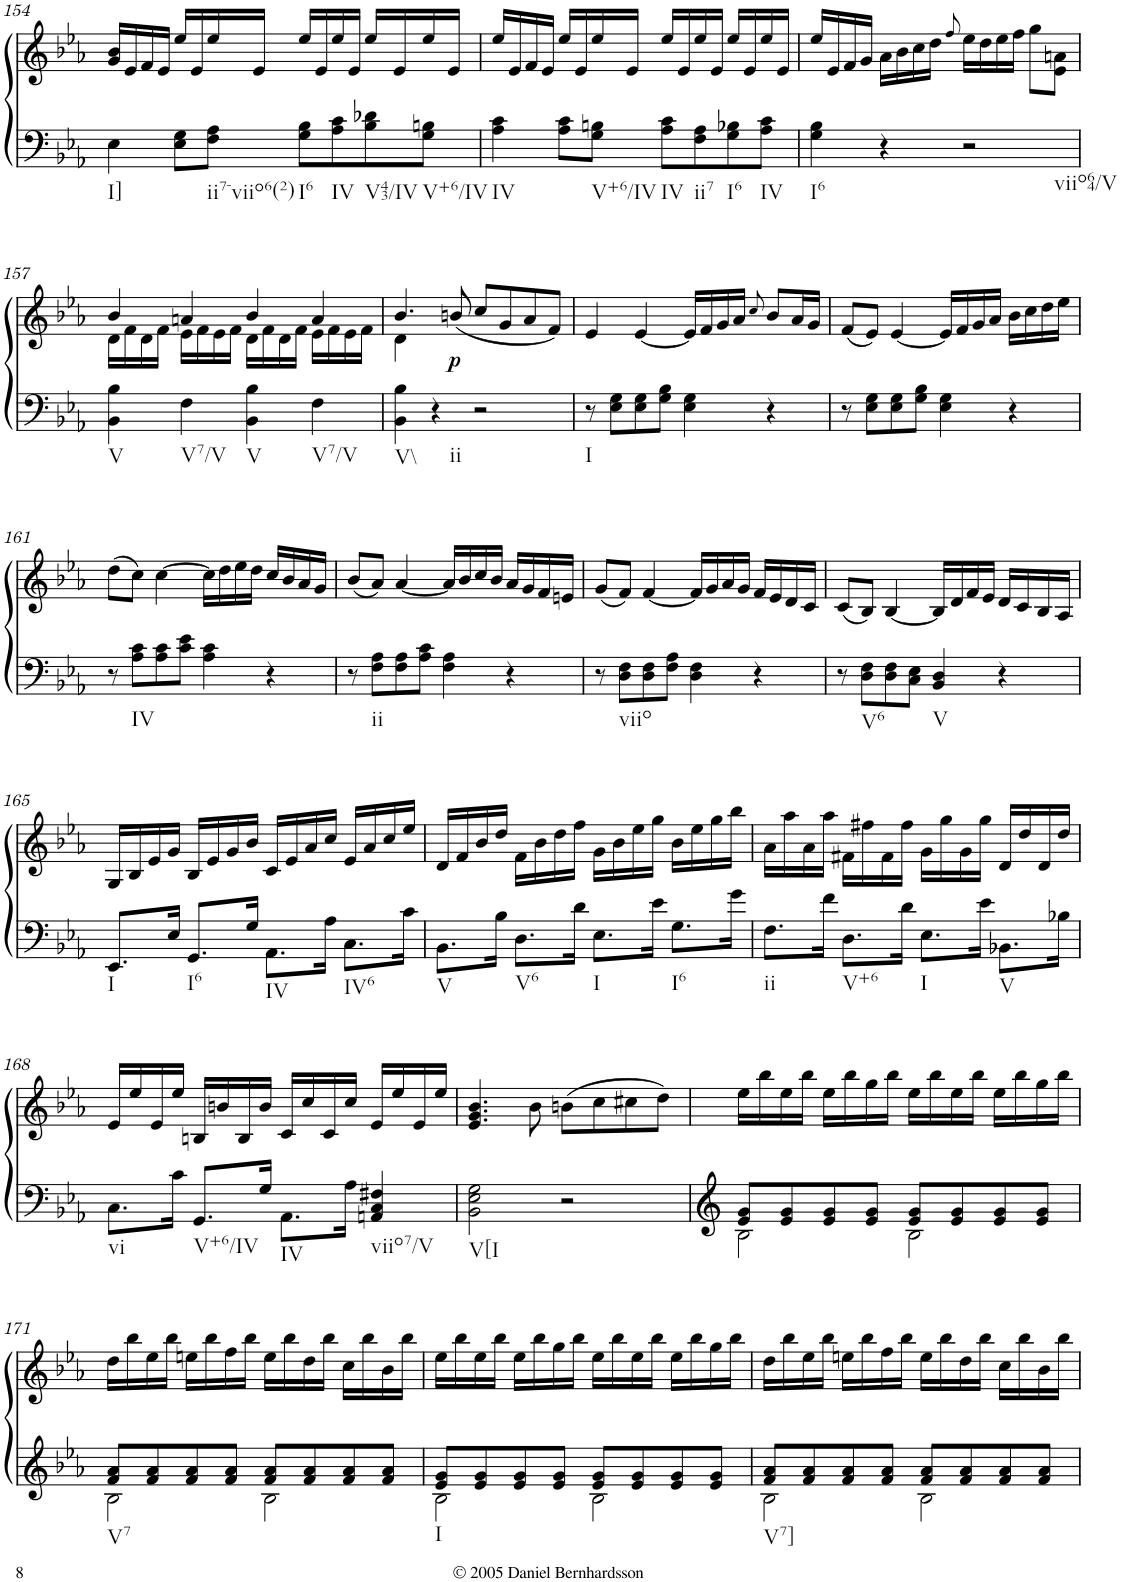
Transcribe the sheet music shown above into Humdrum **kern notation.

**kern	**kern	**dynam
*part1	*part1	*part1
*staff2	*staff1	*staff1/2
*I"Piano	*	*
*I'Pno.	*	*
!!LO:PB:g=z
*clefF4	*clefG2	*
*k[b-e-a-]	*k[b-e-a-]	*
*E-:	*E-:	*
*M4/4	*M4/4	*
*met(c)	*met(c)	*
=154	=154	=154
!LO:TX:b:t=I]	!	!
4E-\	16g/ 16b-/LL	.
.	16e-/	.
.	16f/	.
.	16e-/JJ	.
8E-\ 8G\L	16ee-/LL	.
.	16e-/	.
!LO:TX:b:t=ii7-viio6(2)	!	!
8F\ 8A-\J	16ee-/	.
.	16e-/JJ	.
!LO:TX:b:t=I6	!	!
8G\ 8B-\L	16ee-/LL	.
.	16e-/	.
!LO:TX:b:t=IV	!	!
8A-\ 8c\	16ee-/	.
.	16e-/JJ	.
!LO:TX:b:t=V43/IV	!	!
8B-\ 8d-X\	16ee-/LL	.
.	16e-/	.
!LO:TX:b:t=V+6/IV	!	!
8G\ 8Bn\J	16ee-/	.
.	16e-/JJ	.
=155	=155	=155
!LO:TX:b:t=IV	!	!
4A-\ 4c\	16ee-/LL	.
.	16e-/	.
.	16f/	.
.	16e-/JJ	.
8A-\ 8c\L	16ee-/LL	.
.	16e-/	.
!LO:TX:b:t=V+6/IV	!	!
8G\ 8Bn\J	16ee-/	.
.	16e-/JJ	.
!LO:TX:b:t=IV	!	!
8A-\ 8c\L	16ee-/LL	.
.	16e-/	.
!LO:TX:b:t=ii7	!	!
8F\ 8A-\	16ee-/	.
.	16e-/JJ	.
!LO:TX:b:t=I6	!	!
8G\ 8B-X\	16ee-/LL	.
.	16e-/	.
!LO:TX:b:t=IV	!	!
8A-\ 8c\J	16ee-/	.
.	16e-/JJ	.
=156	=156	=156
!LO:TX:b:t=I6	!	!
4G\ 4B-\	16ee-/LL	.
.	16e-/	.
.	16f/	.
.	16g/JJ	.
4r	16a-\LL	.
.	16b-\	.
.	16cc\	.
.	16dd\JJ	.
.	8qff/	.
!LO:TX:b:t=viio64/V	!	!
2r	16ee-\LL	.
.	16dd\	.
.	16ee-\	.
.	16ff\JJ	.
.	8gg\L	.
.	8e-\ 8an\J	.
!!LO:LB:g=z
=157	=157	=157
*	*^	*
!LO:TX:b:t=V	!	!	!
4BB-\ 4B-\	4b-/	16d\LL	.
.	.	16f\	.
.	.	16d\	.
.	.	16f\JJ	.
!LO:TX:b:t=V7/V	!	!	!
4F\	4an/	16e-\LL	.
.	.	16f\	.
.	.	16e-\	.
.	.	16f\JJ	.
!LO:TX:b:t=V	!	!	!
4BB-\ 4B-\	4b-/	16d\LL	.
.	.	16f\	.
.	.	16d\	.
.	.	16f\JJ	.
!LO:TX:b:t=V7/V	!	!	!
4F\	4a/	16e-\LL	.
.	.	16f\	.
.	.	16e-\	.
.	.	16f\JJ	.
=158	=158	=158	=158
!LO:TX:b:t=V\\	!	!	!
4BB-\ 4B-\	4.b-/	4d\	.
!LO:TX:b:t=ii	!	!	!
4r	.	4ryy	.
!	!	!	!LO:DY:b
.	(8bn/	.	p
2r	8cc/L	2ryy	.
.	8g/	.	.
.	8a-/	.	.
.	8f/J)	.	.
*	*v	*v	*
=159	=159	=159
!LO:TX:b:t=I	!	!
8r	4e-/	.
8E-\ 8G\L	.	.
8E-\ 8G\	[<4e-/	.
8G\ 8B-\J	.	.
4E-\ 4G\	16e-/LL]	.
.	16f/	.
.	16g/	.
.	16a-/JJ	.
.	8qcc/	.
4r	8b-/L	.
.	16a-/L	.
.	16g/JJ	.
=160	=160	=160
8r	(8f/L	.
8E-\ 8G\L	8e-/J)	.
8E-\ 8G\	[<4e-/	.
8G\ 8B-\J	.	.
4E-\ 4G\	16e-/LL]	.
.	16f/	.
.	16g/	.
.	16a-/JJ	.
4r	16b-\LL	.
.	16cc\	.
.	16dd\	.
.	16ee-\JJ	.
!!LO:LB:g=z
=161	=161	=161
8r	(8dd\L	.
!LO:TX:b:t=IV	!	!
8A-\ 8c\L	8cc\J)	.
8A-\ 8c\	[>4cc\	.
8c\ 8e-\J	.	.
4A-\ 4c\	16cc\LL]	.
.	16dd\	.
.	16ee-\	.
.	16dd\JJ	.
4r	16cc/LL	.
.	16b-/	.
.	16a-/	.
.	16g/JJ	.
=162	=162	=162
8r	(8b-/L	.
!LO:TX:b:t=ii	!	!
8F\ 8A-\L	8a-/J)	.
8F\ 8A-\	[<4a-/	.
8A-\ 8c\J	.	.
4F\ 4A-\	16a-/LL]	.
.	16b-/	.
.	16cc/	.
.	16b-/JJ	.
4r	16a-/LL	.
.	16g/	.
.	16f/	.
.	16en/JJ	.
=163	=163	=163
8r	(8g/L	.
!LO:TX:b:t=viio	!	!
8D\ 8F\L	8f/J)	.
8D\ 8F\	[<4f/	.
8F\ 8A-\J	.	.
4D\ 4F\	16f/LL]	.
.	16g/	.
.	16a-/	.
.	16g/JJ	.
4r	16f/LL	.
.	16e-/	.
.	16d/	.
.	16c/JJ	.
=164	=164	=164
8r	(8c/L	.
!LO:TX:b:t=V6	!	!
8D\ 8F\L	8B-/J)	.
8D\ 8F\	[<4B-/	.
8C\ 8E-\J	.	.
!LO:TX:b:t=V	!	!
4BB-/ 4D/	16B-/LL]	.
.	16d/	.
.	16f/	.
.	16e-/JJ	.
4r	16d/LL	.
.	16c/	.
.	16B-/	.
.	16A-/JJ	.
!!LO:LB:g=z
=165	=165	=165
!LO:TX:b:t=I	!	!
8.EE-/L	16G/LL	.
.	16B-/	.
.	16e-/	.
16E-/Jk	16g/JJ	.
!LO:TX:b:t=I6	!	!
8.GG/L	16B-/LL	.
.	16e-/	.
.	16g/	.
16G/Jk	16b-/JJ	.
!LO:TX:b:t=IV	!	!
8.AA-\L	16c/LL	.
.	16e-/	.
.	16a-/	.
16A-\Jk	16cc/JJ	.
!LO:TX:b:t=IV6	!	!
8.C\L	16e-/LL	.
.	16a-/	.
.	16cc/	.
16c\Jk	16ee-/JJ	.
=166	=166	=166
!LO:TX:b:t=V	!	!
8.BB-\L	16d/LL	.
.	16f/	.
.	16b-/	.
16B-\Jk	16dd/JJ	.
!LO:TX:b:t=V6	!	!
8.D\L	16f\LL	.
.	16b-\	.
.	16dd\	.
16d\Jk	16ff\JJ	.
!LO:TX:b:t=I	!	!
8.E-\L	16g\LL	.
.	16b-\	.
.	16ee-\	.
16e-\Jk	16gg\JJ	.
!LO:TX:b:t=I6	!	!
8.G\L	16b-\LL	.
.	16ee-\	.
.	16gg\	.
16g\Jk	16bb-\JJ	.
=167	=167	=167
!LO:TX:b:t=ii	!	!
8.F\L	16a-\LL	.
.	16aa-\	.
.	16a-\	.
16f\Jk	16aa-\JJ	.
!LO:TX:b:t=V+6	!	!
8.D\L	16f#X\LL	.
.	16ff#X\	.
.	16f#\	.
16d\Jk	16ff#\JJ	.
!LO:TX:b:t=I	!	!
8.E-\L	16g\LL	.
.	16gg\	.
.	16g\	.
16e-\Jk	16gg\JJ	.
!LO:TX:b:t=V	!	!
8.BB-X\L	16d/LL	.
.	16dd/	.
.	16d/	.
16B-X\Jk	16dd/JJ	.
!!LO:LB:g=z
=168	=168	=168
!LO:TX:b:t=vi	!	!
8.C\L	16e-/LL	.
.	16ee-/	.
.	16e-/	.
16c\Jk	16ee-/JJ	.
!LO:TX:b:t=V+6/IV	!	!
8.GG/L	16Bn/LL	.
.	16bn/	.
.	16B/	.
16G/Jk	16b/JJ	.
!LO:TX:b:t=IV	!	!
8.AA-\L	16c/LL	.
.	16cc/	.
.	16c/	.
16A-\Jk	16cc/JJ	.
!LO:TX:b:t=viio7/V	!	!
4AAn/ 4C/ 4F#X/	16e-/LL	.
.	16ee-/	.
.	16e-/	.
.	16ee-/JJ	.
=169	=169	=169
!LO:TX:b:t=V[I	!	!
2BB-\ 2E-\ 2G\	4.e-/ 4.g/ 4.b-/	.
.	8b-\	.
2r	(8bn\L	.
.	8cc\	.
.	8cc#X\	.
.	8dd\J)	.
=170	=170	=170
*^	*	*
8e-/ 8g/L	2B-\	16ee-\LL	.
.	.	16bb-\	.
8e-/ 8g/	.	16ee-\	.
.	.	16bb-\JJ	.
8e-/ 8g/	.	16ee-\LL	.
.	.	16bb-\	.
8e-/ 8g/J	.	16gg\	.
.	.	16bb-\JJ	.
8e-/ 8g/L	2B-\	16ee-\LL	.
.	.	16bb-\	.
8e-/ 8g/	.	16ee-\	.
.	.	16bb-\JJ	.
8e-/ 8g/	.	16ee-\LL	.
.	.	16bb-\	.
8e-/ 8g/J	.	16gg\	.
.	.	16bb-\JJ	.
!!LO:LB:g=z
=171	=171	=171	=171
!LO:TX:b:t=V7	!	!	!
8f/ 8a-/L	2B-\	16dd\LL	.
.	.	16bb-\	.
8f/ 8a-/	.	16ee-\	.
.	.	16bb-\JJ	.
8f/ 8a-/	.	16een\LL	.
.	.	16bb-\	.
8f/ 8a-/J	.	16ff\	.
.	.	16bb-\JJ	.
8f/ 8a-/L	2B-\	16ee\LL	.
.	.	16bb-\	.
8f/ 8a-/	.	16dd\	.
.	.	16bb-\JJ	.
8f/ 8a-/	.	16cc\LL	.
.	.	16bb-\	.
8f/ 8a-/J	.	16b-\	.
.	.	16bb-\JJ	.
=172	=172	=172	=172
!LO:TX:b:t=I	!	!	!
8e-/ 8g/L	2B-\	16ee-\LL	.
.	.	16bb-\	.
8e-/ 8g/	.	16ee-\	.
.	.	16bb-\JJ	.
8e-/ 8g/	.	16ee-\LL	.
.	.	16bb-\	.
8e-/ 8g/J	.	16gg\	.
.	.	16bb-\JJ	.
8e-/ 8g/L	2B-\	16ee-\LL	.
.	.	16bb-\	.
8e-/ 8g/	.	16ee-\	.
.	.	16bb-\JJ	.
8e-/ 8g/	.	16ee-\LL	.
.	.	16bb-\	.
8e-/ 8g/J	.	16gg\	.
.	.	16bb-\JJ	.
=173	=173	=173	=173
!LO:TX:b:t=V7]	!	!	!
8f/ 8a-/L	2B-\	16dd\LL	.
.	.	16bb-\	.
8f/ 8a-/	.	16ee-\	.
.	.	16bb-\JJ	.
8f/ 8a-/	.	16een\LL	.
.	.	16bb-\	.
8f/ 8a-/J	.	16ff\	.
.	.	16bb-\JJ	.
8f/ 8a-/L	2B-\	16ee\LL	.
.	.	16bb-\	.
8f/ 8a-/	.	16dd\	.
.	.	16bb-\JJ	.
8f/ 8a-/	.	16cc\LL	.
.	.	16bb-\	.
8f/ 8a-/J	.	16b-\	.
.	.	16bb-\JJ	.
*v	*v	*	*
=	=	=
*-	*-	*-
